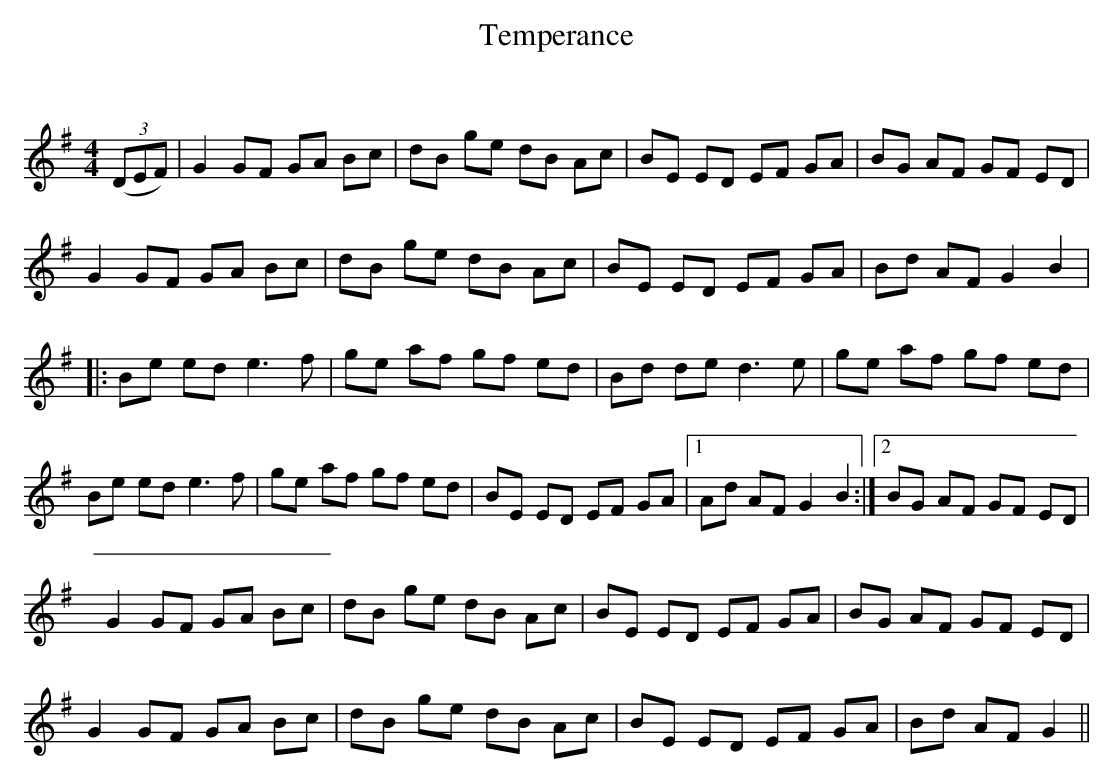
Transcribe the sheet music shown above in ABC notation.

X:1
T: Temperance
C:
Q: 232
K:G
M:4/4
L:1/8
((3DEF) |G2 GF GA Bc|dB ge dB Ac|BE ED EF GA|BG AF GF ED|
G2 GF GA Bc|dB ge dB Ac|BE ED EF GA|Bd AF G2 B2|
|:Be ed e3f|ge af gf ed|Bd de d3e|ge af gf ed|
Be ed e3f|ge af gf ed|BE ED EF GA|1Ad AF G2 B2:|2BG AF GF ED|
G2 GF GA Bc|dB ge dB Ac|BE ED EF GA|BG AF GF ED|
G2 GF GA Bc|dB ge dB Ac|BE ED EF GA|Bd AF G2||
